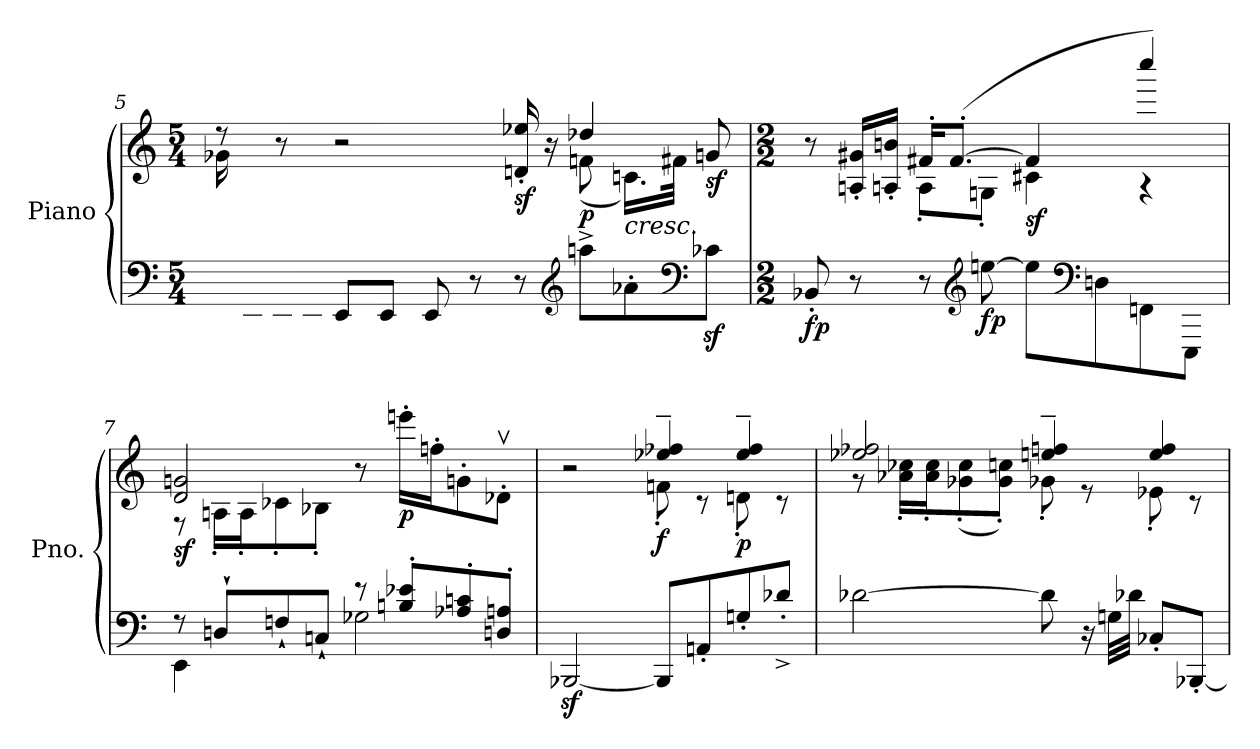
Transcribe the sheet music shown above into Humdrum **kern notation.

**kern	**kern	**dynam
*part1	*part1	*part1
*staff2	*staff1	*staff1/2
*I"Piano	*	*
*I'Pno.	*	*
!!LO:LB:g=z
*clefF4	*clefG2	*
*k[]	*k[]	*
*M5/4	*M5/4	*
=5	=5	=5
*	*^	*
*	*	*^	*
16ryy	8r	2..ryy	16g-X\LL	.
16EEn'/)	.	.	1ryy	.
16EE'/	8r	.	.	.
16EE'/JJ	.	.	.	.
8EE/L	2r	.	.	.
8EE/J	.	.	.	.
8EE/	.	.	.	.
8r	.	.	.	.
!	!	!	!	!LO:DY:b
8r	16dn/' 16ee-X/'	.	.	sf
.	16r	.	.	.
*clefG2	*	*	*	*
!	!	!	!	!LO:DY:b
8aan^\L	4dd-X/	(<8fn\	.	p
!	!	!	!	!LO:HP:b
8a-X'\	.	16.cn\LL)	.	<
.	.	.	8.ryy	.
.	.	(>32f#X\JJk	.	.
*clefF4	*	*	*	*
!	!	!	!	!LO:DY:b
8c-Xz<\J	(8gn/	8ryy	.	sf
*	*v	*v	*v	*
.	.	[
=6	=6	=6
*M2/2	*M2/2	*
*	*^	*
!	!	!	!LO:DY:b=2
8BB-X'/	8r	4ryy	fp
8r	16An/' 16g#X/'LL	.	.
.	16An/' 16bn/'JJ	.	.
8r	16f#X'/KL	8A'\L	.
.	(>[8.f#'/J	.	.
*clefG2	*	*	*
!	!	!	!LO:DY:b=2
[8een\	.	8Gn'\J	fp
!	!	!	!LO:DY:b
8ee\L]	4f#/]	4c#X\	sf
*clefF4	*	*	*
8Dn\	.	.	.
8FFn\	4cccc/)	4r	.
8EEE\J	.	.	.
!!LO:LB:g=z	!!
=7	=7	=7	=7
*^	*	*	*
!	!	!	!	!LO:DY:b
8r	4EE\	2d/ 2gn/	8r	sf
8Dn`/L	.	.	16An'\LL	.
.	.	.	16A'\J	.
8Fn`/	4ryy	.	8c-X'\	.
8Cn`/J	.	.	8B-X'\J	.
8r	2G-X\	8r	2ryy	.
!	!	!	!	!LO:DY:b
8Bn/' 8e-X/'L	.	16eeen'\LL	.	p
.	.	16ffn'\J	.	.
8A-X/' 8cn/'	.	8gn'\	.	.
8Dn/' 8An/'J	.	8d-Xv'\J	.	.
*v	*v	*	*	*
=8	=8	=8	=8
[2BBB-Xz</	2r	2ryy	.
!	!	!	!LO:DY:b
8BBB-/L]	4ee-X/~ 4ff-X/~	8fn'\	f
8AAn'/	.	8r	.
!	!	!	!LO:DY:b
8Gn'/	4ee-/~ 4ff-/~	8dn'\	p
8d-X'^/J	.	8r	.
=9	=9	=9	=9
[2d-X\	2ee-X/ 2ff-X/	8r	.
.	.	16a-X\' 16cc-X\'LL	.
.	.	16a-\' 16cc-\'J	.
.	.	(<8g-X\' 8cc-\'	.
.	.	8g-\' 8ccn\'J)	.
8d-\]	4een/~ 4ffn/~	8g-X'\	.
16r	.	8r	.
32Gn\LLL	.	.	.
32d-X\JJJ	.	.	.
8C-X'/L	4ee/ 4ff/	8e-X'\	.
[8BBB-X'/J	.	8r	.
*	*v	*v	*
=	=	=
*-	*-	*-
